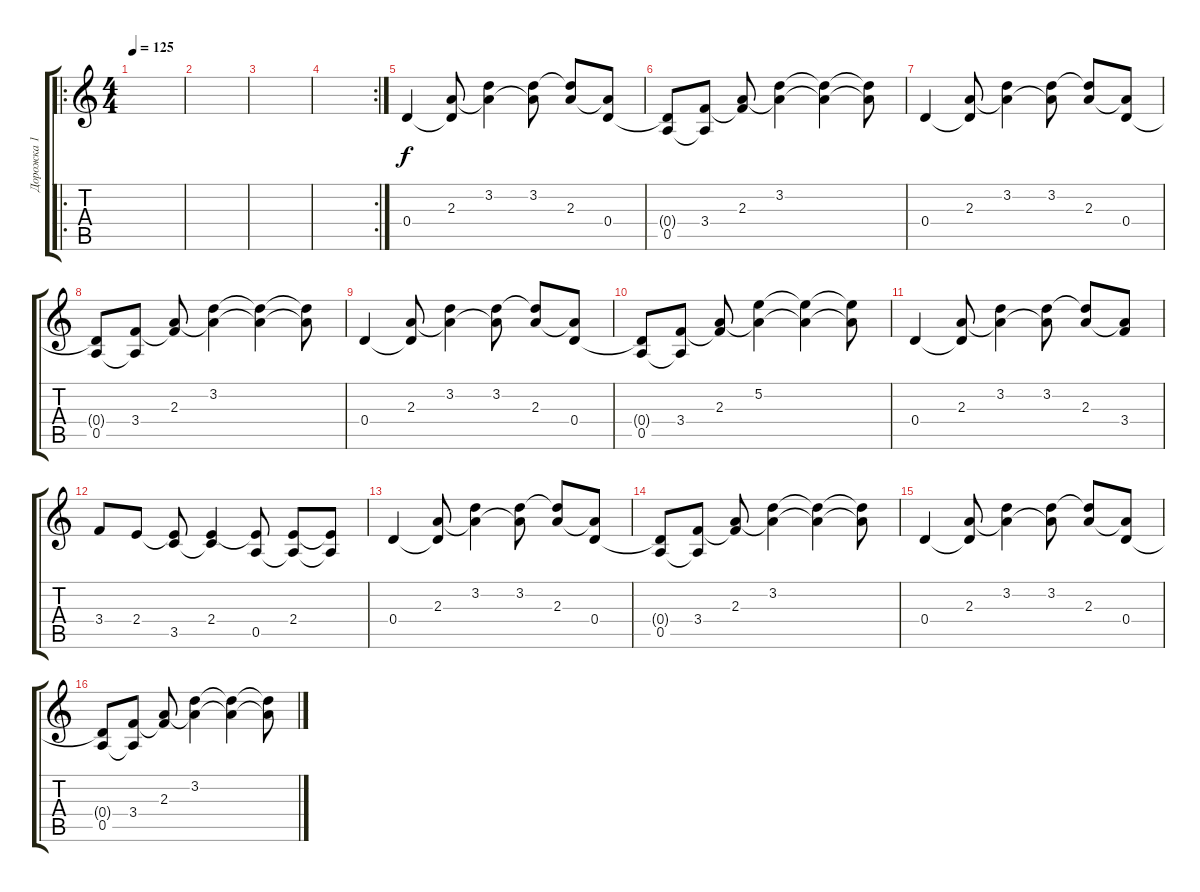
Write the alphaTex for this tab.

\track ("Дорожка 1" "Дорожка 1") {instrument electricguitarclean}
\staff {score tabs}
\tuning (E4 B3 G3 D3 A2 E2) {hide}
\ro
\ts (4 4)
\tempo 125
\clef g2
\ks c
|
|
|
\rc 2
|
0.4.4 (2.3 0.4{t}).8 (3.2 2.3{t}).4 (3.2 2.3{t}).8 (3.2{t} 2.3).8 (2.3{t} 0.4).8 |
(0.4{t} 0.5).8 (3.4 0.5{t}).8 (2.3 3.4{t}).8 (3.2 2.3{t}).4 (3.2{t} 2.3{t}).4 (3.2{t} 2.3{t}).8 |
0.4.4 (2.3 0.4{t}).8 (3.2 2.3{t}).4 (3.2 2.3{t}).8 (3.2{t} 2.3).8 (2.3{t} 0.4).8 |
(0.4{t} 0.5).8 (3.4 0.5{t}).8 (2.3 3.4{t}).8 (3.2 2.3{t}).4 (3.2{t} 2.3{t}).4 (3.2{t} 2.3{t}).8 |
0.4.4 (2.3 0.4{t}).8 (3.2 2.3{t}).4 (3.2 2.3{t}).8 (3.2{t} 2.3).8 (2.3{t} 0.4).8 |
(0.4{t} 0.5).8 (3.4 0.5{t}).8 (2.3 3.4{t}).8 (5.2 2.3{t}).4 (5.2{t} 2.3{t}).4 (5.2{t} 2.3{t}).8 |
0.4.4 (2.3 0.4{t}).8 (3.2 2.3{t}).4 (3.2 2.3{t}).8 (3.2{t} 2.3).8 (2.3{t} 3.4).8 |
3.4.8 2.4.8 (2.4{t} 3.5).8 (2.4 3.5{t}).4 (2.4{t} 0.5).8 (2.4 0.5{t}).8 (2.4{t} 0.5{t}).8 |
0.4.4 (2.3 0.4{t}).8 (3.2 2.3{t}).4 (3.2 2.3{t}).8 (3.2{t} 2.3).8 (2.3{t} 0.4).8 |
(0.4{t} 0.5).8 (3.4 0.5{t}).8 (2.3 3.4{t}).8 (3.2 2.3{t}).4 (3.2{t} 2.3{t}).4 (3.2{t} 2.3{t}).8 |
0.4.4 (2.3 0.4{t}).8 (3.2 2.3{t}).4 (3.2 2.3{t}).8 (3.2{t} 2.3).8 (2.3{t} 0.4).8 |
(0.4{t} 0.5).8 (3.4 0.5{t}).8 (2.3 3.4{t}).8 (3.2 2.3{t}).4 (3.2{t} 2.3{t}).4 (3.2{t} 2.3{t}).8
